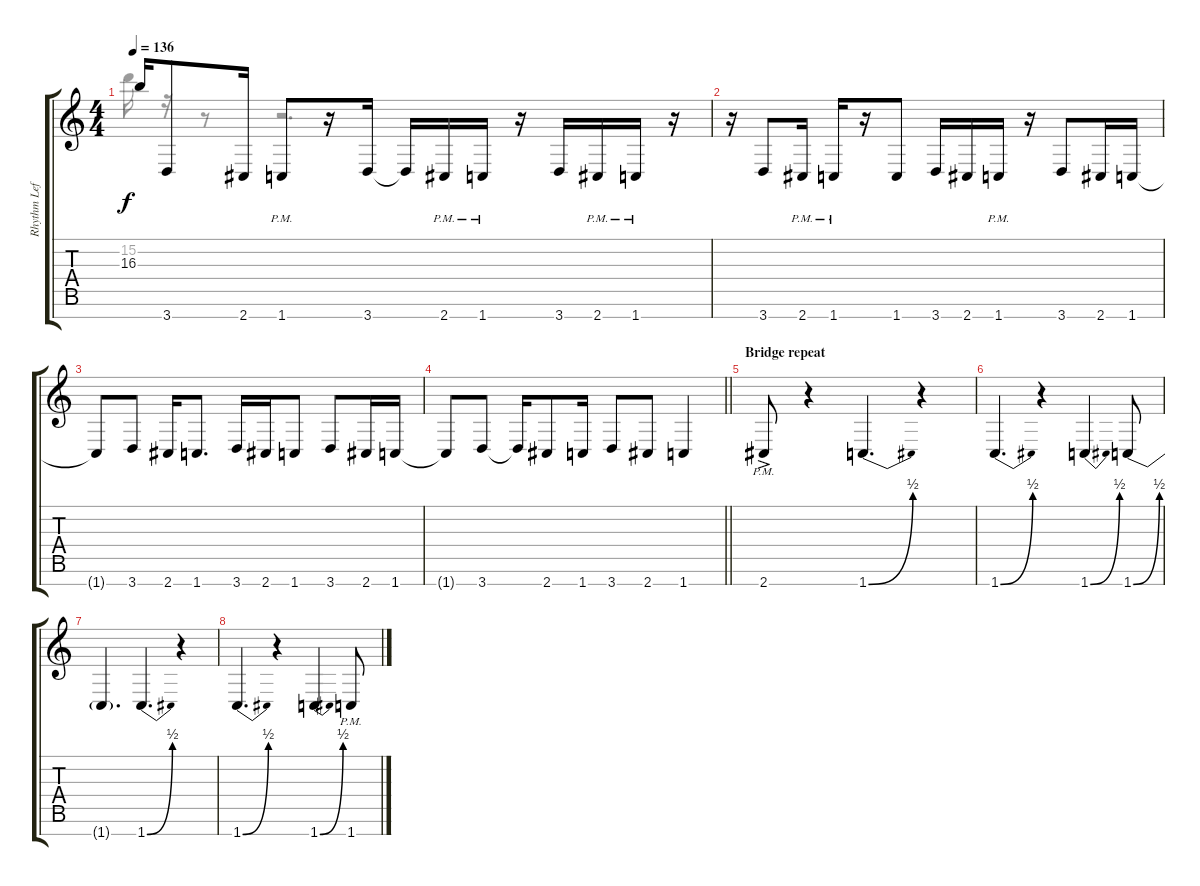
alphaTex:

\track ("Rhythm Left" "Rhythm Lef") {instrument distortionguitar}
\staff {score tabs}
\tuning (E4 B3 G3 D3 A2 E2 B1) {hide}
\voice
\ts (4 4)
\tempo 136
\clef g2
\ks c
16.3.16{dy f} 3.7.8 2.7.16 1.7{pm}.8 r.16 3.7.16 3.7{t}.16 2.7{pm}.16 1.7{pm}.16 r.16 3.7.16 2.7{pm}.16 1.7{pm}.16 r.16 |
r.16 3.7.8 2.7{pm}.16 1.7{pm}.16 r.16 1.7.8 3.7.16 2.7.16 1.7{pm}.16 r.16 3.7.8 2.7.16 1.7.16 |
1.7{t}.8 3.7.8 2.7.16 1.7.8{d} 3.7.16 2.7.16 1.7.8 3.7.8 2.7.16 1.7.16 |
\barLineRight lightlight
1.7{t}.8 3.7.8 3.7{t}.16 2.7.8 1.7.16 3.7.8 2.7.8 1.7.4 |
\section ("" "Bridge repeat")
2.7{ac pm}.8 r.4 1.7{be (bend 0 0 60 2)}.4{d} r.4 |
1.7{be (bend 0 0 60 2)}.4{d} r.4 1.7{be (bend 0 0 60 2)}.4 1.7{be (bend 0 0 60 2)}.8 |
1.7{t}.4{d} 1.7{be (bend 0 0 60 2)}.4{d} r.4 |
1.7{be (bend 0 0 60 2)}.4{d} r.4 1.7{be (bend 0 0 60 2)}.4 1.7{pm}.8
\voice
\clef g2
\ottava regular
\simile none
\ks c
15.2.16{dy f} r.16 r.8 r.2{d} |
|
|
\barLineRight lightlight
|
|
|
|
